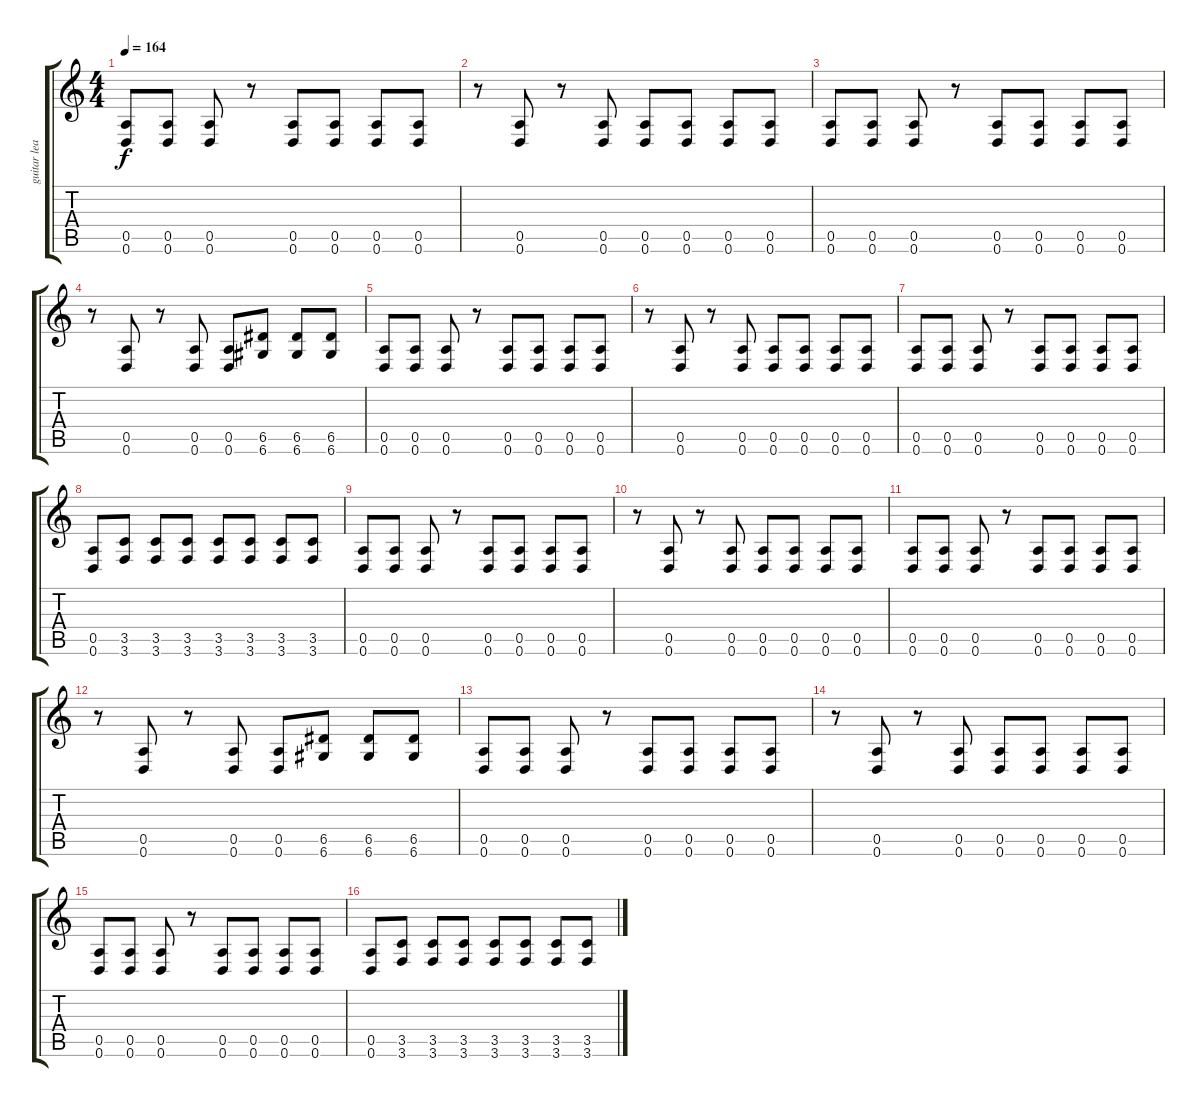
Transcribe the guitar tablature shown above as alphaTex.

\track ("guitar lead" "guitar lea") {instrument distortionguitar}
\staff {score tabs}
\tuning (E4 B3 G3 D3 A2 D2) {hide}
\ts (4 4)
\tempo 164
\clef g2
\ks c
(0.5 0.6).8{dy f} (0.5 0.6).8 (0.5 0.6).8 r.8 (0.5 0.6).8 (0.5 0.6).8 (0.5 0.6).8 (0.5 0.6).8 |
r.8 (0.5 0.6).8 r.8 (0.5 0.6).8 (0.5 0.6).8 (0.5 0.6).8 (0.5 0.6).8 (0.5 0.6).8 |
(0.5 0.6).8 (0.5 0.6).8 (0.5 0.6).8 r.8 (0.5 0.6).8 (0.5 0.6).8 (0.5 0.6).8 (0.5 0.6).8 |
r.8 (0.5 0.6).8 r.8 (0.5 0.6).8 (0.5 0.6).8 (6.5 6.6).8 (6.5 6.6).8 (6.5 6.6).8 |
(0.5 0.6).8 (0.5 0.6).8 (0.5 0.6).8 r.8 (0.5 0.6).8 (0.5 0.6).8 (0.5 0.6).8 (0.5 0.6).8 |
r.8 (0.5 0.6).8 r.8 (0.5 0.6).8 (0.5 0.6).8 (0.5 0.6).8 (0.5 0.6).8 (0.5 0.6).8 |
(0.5 0.6).8 (0.5 0.6).8 (0.5 0.6).8 r.8 (0.5 0.6).8 (0.5 0.6).8 (0.5 0.6).8 (0.5 0.6).8 |
(0.5 0.6).8 (3.5 3.6).8 (3.5 3.6).8 (3.5 3.6).8 (3.5 3.6).8 (3.5 3.6).8 (3.5 3.6).8 (3.5 3.6).8 |
(0.5 0.6).8 (0.5 0.6).8 (0.5 0.6).8 r.8 (0.5 0.6).8 (0.5 0.6).8 (0.5 0.6).8 (0.5 0.6).8 |
r.8 (0.5 0.6).8 r.8 (0.5 0.6).8 (0.5 0.6).8 (0.5 0.6).8 (0.5 0.6).8 (0.5 0.6).8 |
(0.5 0.6).8 (0.5 0.6).8 (0.5 0.6).8 r.8 (0.5 0.6).8 (0.5 0.6).8 (0.5 0.6).8 (0.5 0.6).8 |
r.8 (0.5 0.6).8 r.8 (0.5 0.6).8 (0.5 0.6).8 (6.5 6.6).8 (6.5 6.6).8 (6.5 6.6).8 |
(0.5 0.6).8 (0.5 0.6).8 (0.5 0.6).8 r.8 (0.5 0.6).8 (0.5 0.6).8 (0.5 0.6).8 (0.5 0.6).8 |
r.8 (0.5 0.6).8 r.8 (0.5 0.6).8 (0.5 0.6).8 (0.5 0.6).8 (0.5 0.6).8 (0.5 0.6).8 |
(0.5 0.6).8 (0.5 0.6).8 (0.5 0.6).8 r.8 (0.5 0.6).8 (0.5 0.6).8 (0.5 0.6).8 (0.5 0.6).8 |
(0.5 0.6).8 (3.5 3.6).8 (3.5 3.6).8 (3.5 3.6).8 (3.5 3.6).8 (3.5 3.6).8 (3.5 3.6).8 (3.5 3.6).8
